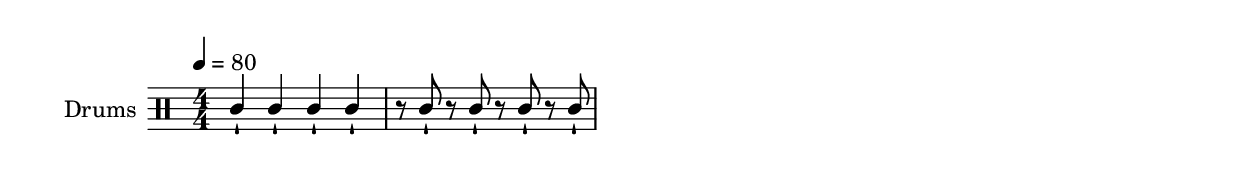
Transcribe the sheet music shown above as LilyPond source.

\include "common/header.ly"

%one bar 4th on the beat, one bar 4th in the off-beat (second 8th)

myMusic = {
    \accP4 \repeat unfold 3 { \reg4 }
    r8 \accS8 \repeat unfold 3 { r8 \reg8 }
}

\include "common/footer.ly"
